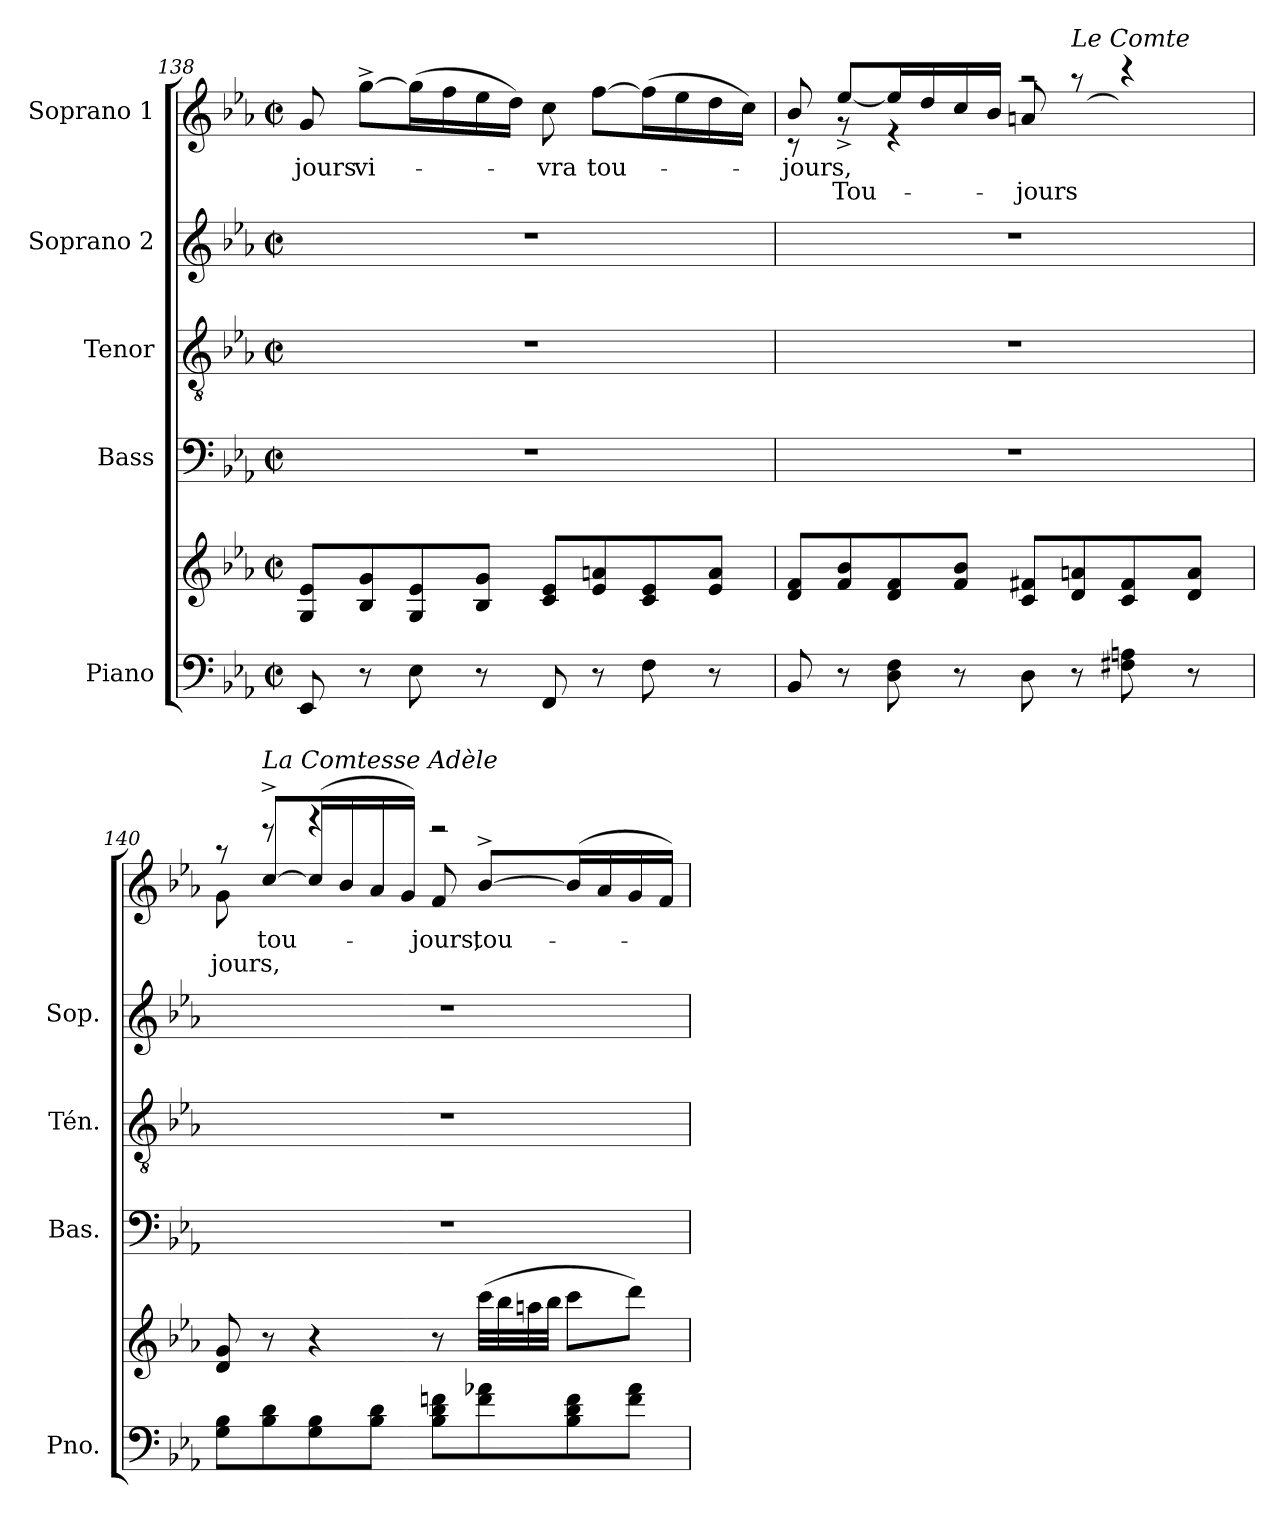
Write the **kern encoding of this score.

**kern	**kern	**kern	**kern	**kern	**kern	**text	**text
*part5	*part5	*part4	*part3	*part2	*part1	*part1	*part1
*staff6	*staff5	*staff4	*staff3	*staff2	*staff1	*staff1	*staff1
*I"Piano	*	*I"Bass	*I"Tenor	*I"Soprano 2	*I"Soprano 1	*	*
*I'Pno.	*	*I'Bas.	*I'Tén.	*I'Sop.	*	*	*
!!LO:PB:g=z
*clefF4	*clefG2	*clefF4	*clefGv2	*clefG2	*clefG2	*	*
*k[b-e-a-]	*k[b-e-a-]	*k[b-e-a-]	*k[b-e-a-]	*k[b-e-a-]	*k[b-e-a-]	*	*
*E-:	*E-:	*E-:	*E-:	*E-:	*E-:	*	*
*M2/2	*M2/2	*M2/2	*M2/2	*M2/2	*M2/2	*	*
*met(c|)	*met(c|)	*met(c|)	*met(c|)	*met(c|)	*met(c|)	*	*
=138	=138	=138	=138	=138	=138	=138	=138
!	!	!	!	!	!	!LO:LY:b	!
8EE-/	8G/ 8e-/L	1r	1r	1r	8g/	jours	.
!	!	!	!	!	!	!LO:LY:b	!
8r	8B-/ 8g/	.	.	.	[8gg^\L	vi-	.
8E-\	8G/ 8e-/	.	.	.	(>16gg\L]	.	.
.	.	.	.	.	16ff\	.	.
8r	8B-/ 8g/J	.	.	.	16ee-\	.	.
.	.	.	.	.	16dd\JJ)	.	.
!	!	!	!	!	!	!LO:LY:b	!
8FF/	8c/ 8e-/L	.	.	.	8cc\	-vra	.
!	!	!	!	!	!	!LO:LY:b	!
8r	8e-/ 8an/	.	.	.	[8ff\L	tou-	.
8F\	8c/ 8e-/	.	.	.	(>16ff\L]	.	.
.	.	.	.	.	16ee-\	.	.
8r	8e-/ 8a/J	.	.	.	16dd\	.	.
.	.	.	.	.	16cc\JJ)	.	.
!!LO:LB:g=z
=139	=139	=139	=139	=139	=139	=139	=139
!	!	!	!	!	!LO:TX:a:i:t=Isolier	!	!
!	!	!	!	!	!	!LO:LY:b	!
*	*	*	*	*	*^	*	*
*	*	*	*	*	*	*^	*	*
8BB-/	8d/ 8f/L	1r	1r	1r	8b-/	8rc	2ryy	-jours,	.
!	!	!	!	!	!	!	!	!	!LO:LY:b
8r	8f/ 8b-/	.	.	.	8rg	[8ee-^/L	.	.	Tou-
8D\ 8F\	8d/ 8f/	.	.	.	4re	16ee-/L]	.	.	.
.	.	.	.	.	.	16dd/	.	.	.
8r	8f/ 8b-/J	.	.	.	.	16cc/	.	.	.
.	.	.	.	.	.	16b-/JJ	.	.	.
!	!	!	!	!	!	!	!	!	!LO:LY:b
8D\	8c/ 8f#X/L	.	.	.	2raa	8an/	8dd!\Lyy	.	-jours
!	!	!	!	!	!	!LO:TX:a:i:t=Le Comte	!	!	!
!	!	!	!	!	!	!	!	!	!LO:LY:b
8r	8d/ 8an/	.	.	.	.	8raa	[8dd^\	.	Tou-
8F#X\ 8An\	8c/ 8f#/	.	.	.	.	4rccc	16dd\L]	.	.
.	.	.	.	.	.	.	16cc\	.	.
8r	8d/ 8a/J	.	.	.	.	.	16b-\	.	.
.	.	.	.	.	.	.	16a\JJ	.	.
=140	=140	=140	=140	=140	=140	=140	=140	=140	=140
!	!	!	!	!	!	!	!	!	!LO:LY:b
*	*	*	*	*	*	*v	*v	*	*
8G\ 8B-\L	8d/ 8g/	1r	1r	1r	8raa	8g\	.	-jours,
!	!	!	!	!	!LO:TX:a:i:t=La Comtesse Adèle	!	!	!
!	!	!	!	!	!	!	!LO:LY:b	!
8B-\ 8d\	8r	.	.	.	[8cc^/L	8reee	tou-	.
8G\ 8B-\	4r	.	.	.	(>16cc/L]	4rggg	.	.
.	.	.	.	.	16b-/	.	.	.
8B-\ 8d\J	.	.	.	.	16a-/	.	.	.
.	.	.	.	.	16g/JJ)	.	.	.
!	!	!	!	!	!	!	!LO:LY:b	!
8B-\ 8d\ 8fn\L	8r	.	.	.	8f/	2reee	-jours,	.
!	!	!	!	!	!	!	!LO:LY:b	!
8f\ 8a-X\	(>32ccc\LLL	.	.	.	[8b-^/L	.	tou-	.
.	32bb-\	.	.	.	.	.	.	.
.	32aan\	.	.	.	.	.	.	.
.	32bb-\JJJ	.	.	.	.	.	.	.
8B-\ 8d\ 8f\	8ccc\L	.	.	.	(>16b-/L]	.	.	.
.	.	.	.	.	16a-/	.	.	.
8f\ 8a-\J	8ddd\J)	.	.	.	16g/	.	.	.
.	.	.	.	.	16f/JJ)	.	.	.
*	*	*	*	*	*v	*v	*	*
=	=	=	=	=	=	=	=
*-	*-	*-	*-	*-	*-	*-	*-
